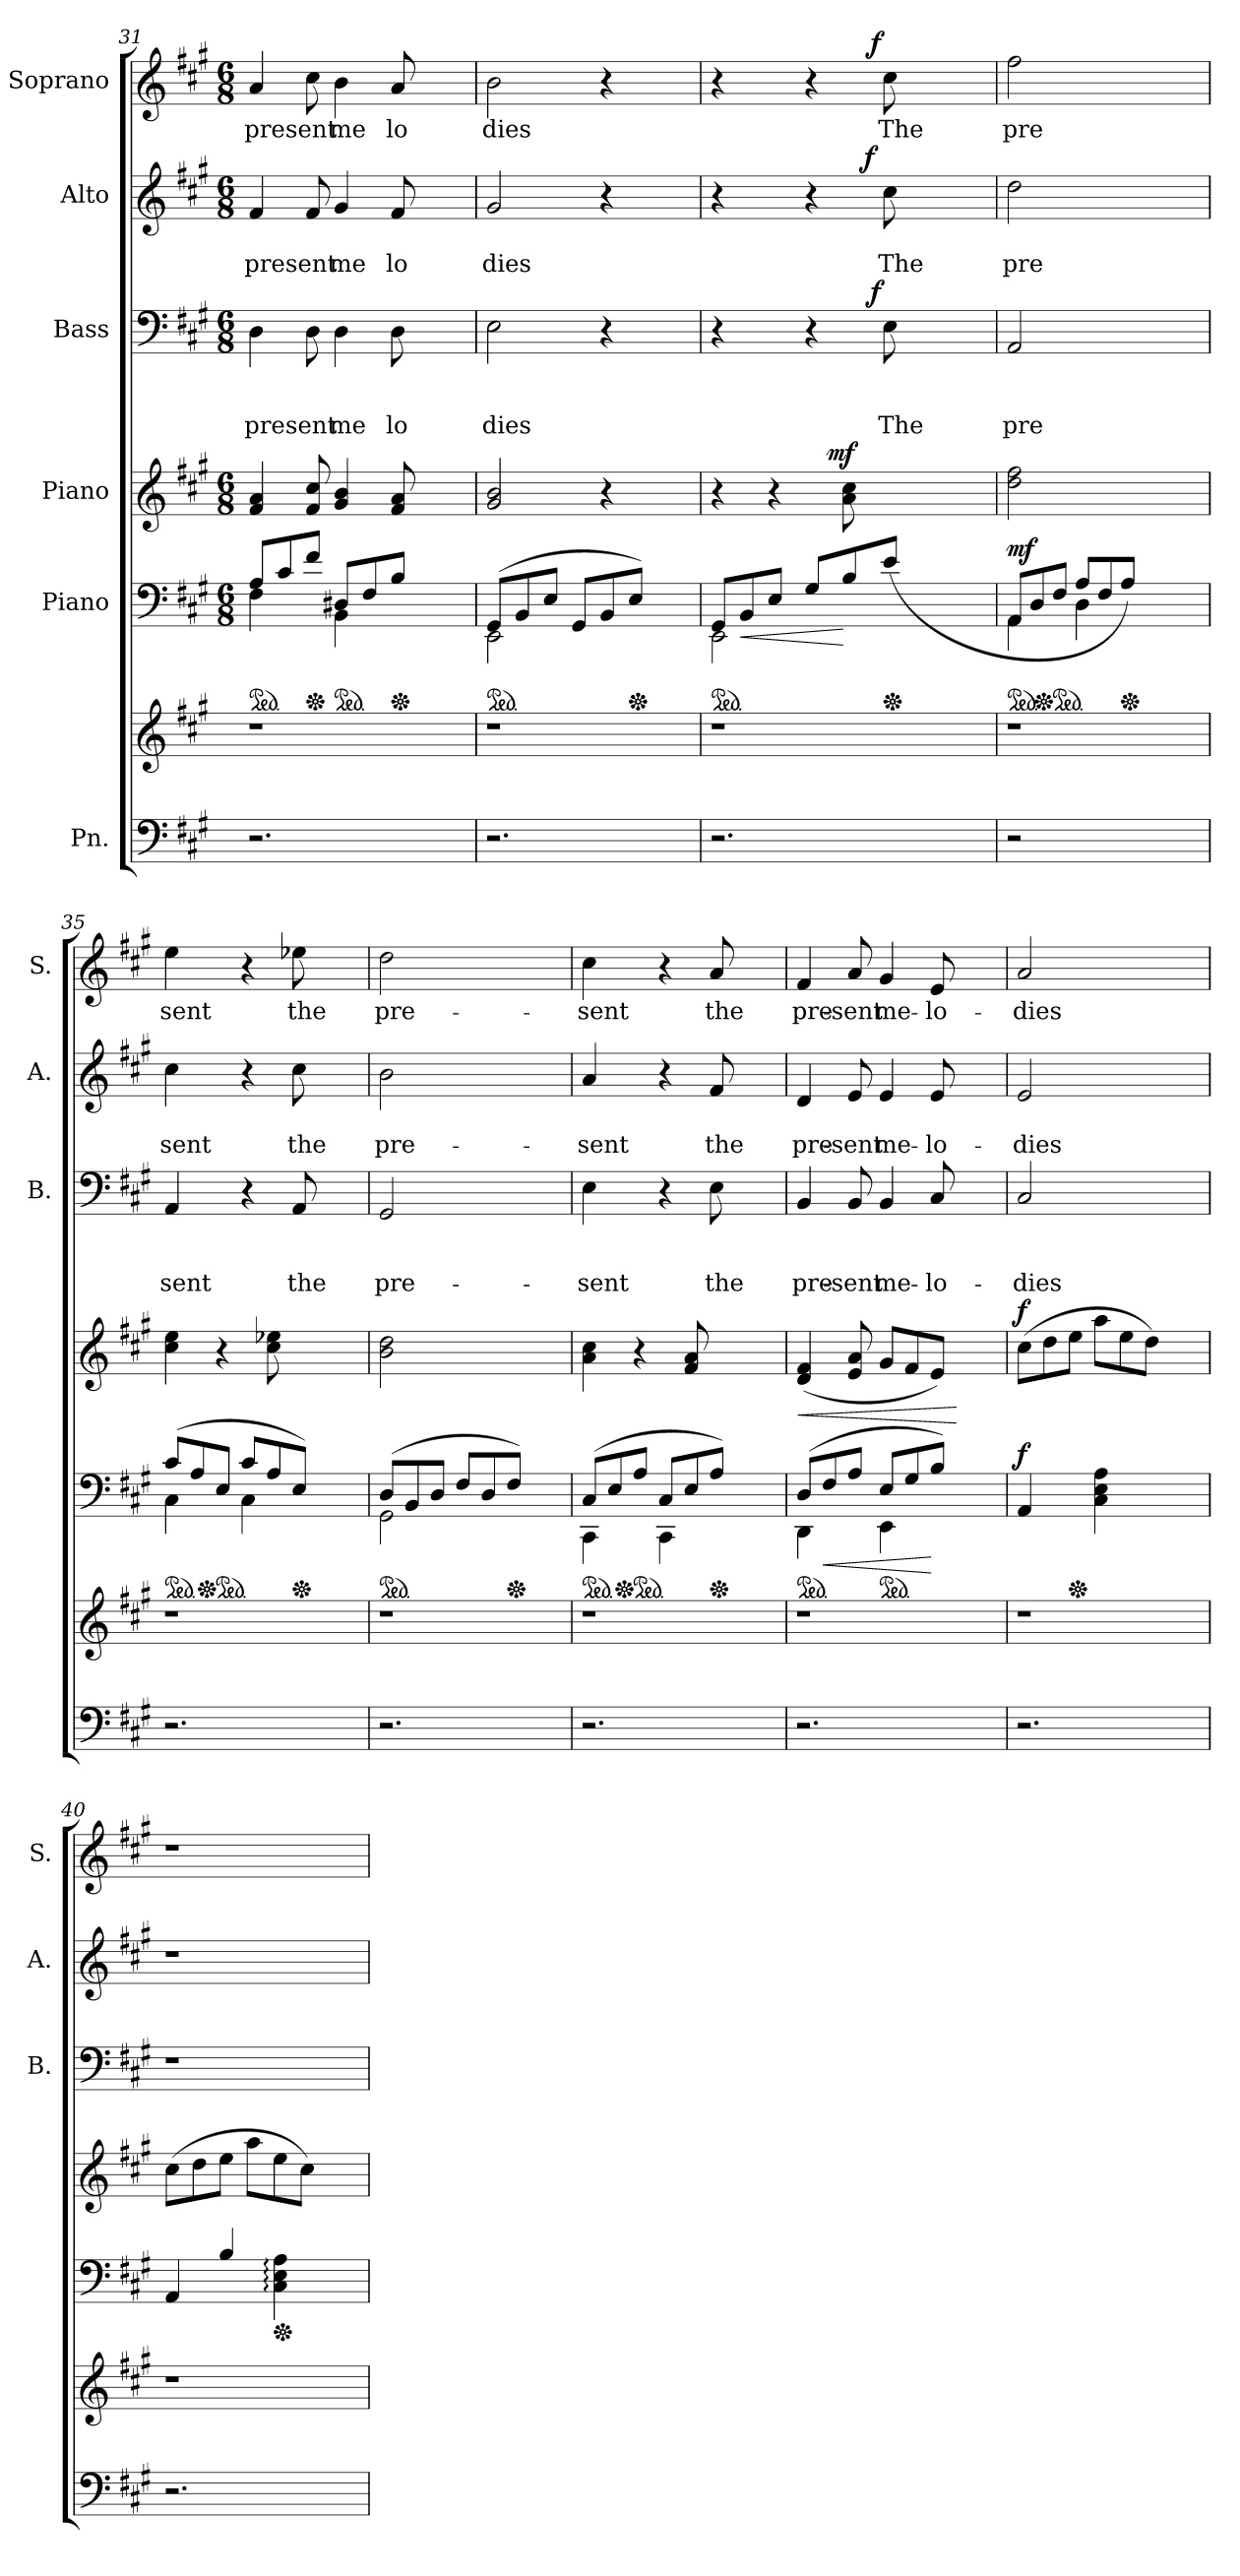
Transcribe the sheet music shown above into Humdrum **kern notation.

**kern	**kern	**kern	**dynam	**kern	**dynam	**kern	**text	**text	**text	**dynam	**kern	**text	**text	**dynam	**kern	**text	**dynam
*part6	*part6	*part5	*part5	*part4	*part4	*part3	*part3	*part3	*part3	*part3	*part2	*part2	*part2	*part2	*part1	*part1	*part1
*staff7	*staff6	*staff5	*staff5	*staff4	*staff4	*staff3	*staff3	*staff3	*staff3	*staff3	*staff2	*staff2	*staff2	*staff2	*staff1	*staff1	*staff1
*I"Pn.	*	*I"Piano	*	*I"Piano	*	*I"Bass	*	*	*	*	*I"Alto	*	*	*	*I"Soprano	*	*
*	*	*	*	*	*	*I'B.	*	*	*	*	*I'A.	*	*	*	*I'S.	*	*
!!LO:PB:g=z
*clefF4	*clefG2	*clefF4	*	*clefG2	*	*clefF4	*	*	*	*	*clefG2	*	*	*	*clefG2	*	*
*k[f#c#g#]	*k[f#c#g#]	*k[f#c#g#]	*	*k[f#c#g#]	*	*k[f#c#g#]	*	*	*	*	*k[f#c#g#]	*	*	*	*k[f#c#g#]	*	*
*A:	*A:	*A:	*	*A:	*	*A:	*	*	*	*	*A:	*	*	*	*A:	*	*
*	*	*M6/8	*	*M6/8	*	*M6/8	*	*	*	*	*M6/8	*	*	*	*M6/8	*	*
*	*	*ped	*	*	*	*	*	*	*	*	*	*	*	*	*	*	*
=31	=31	=31	=31	=31	=31	=31	=31	=31	=31	=31	=31	=31	=31	=31	=31	=31	=31
*	*	*^	*	*	*	*	*	*	*	*	*	*	*	*	*	*	*
!	!	!	!	!	!	!	!	!	!	!LO:LY:b	!	!	!	!LO:LY:b	!	!	!LO:LY:b	!
2.r	1r	8A/L	4F#\	.	4f#/ 4a/	.	4D\	.	.	pre	.	4f#/	.	pre	.	4a/	pre	.
.	.	8c#/	.	.	.	.	.	.	.	.	.	.	.	.	.	.	.	.
*	*	*Xped	*	*	*	*	*	*	*	*	*	*	*	*	*	*	*	*
!	!	!	!	!	!	!	!	!	!	!LO:LY:b	!	!	!	!LO:LY:b	!	!	!LO:LY:b	!
.	.	8f#/J	8ryy	.	8f#/ 8cc#/	.	8D\	.	.	sent	.	8f#/	.	sent	.	8cc#\	sent	.
*	*	*ped	*	*	*	*	*	*	*	*	*	*	*	*	*	*	*	*
!	!	!	!	!	!	!	!	!	!	!LO:LY:b	!	!	!	!LO:LY:b	!	!	!LO:LY:b	!
.	.	8D#X/L	4BB\	.	4g#/ 4b/	.	4D\	.	.	me	.	4g#/	.	me	.	4b\	me	.
.	.	8F#/	.	.	.	.	.	.	.	.	.	.	.	.	.	.	.	.
*	*	*Xped	*	*	*	*	*	*	*	*	*	*	*	*	*	*	*	*
!	!	!	!	!	!	!	!	!	!	!LO:LY:b:rj	!	!	!	!LO:LY:b:rj	!	!	!LO:LY:b:rj	!
.	.	8B/J	4ryy	.	8f#/ 8a/	.	8D\	.	.	lo	.	8f#/	.	lo	.	8a/	lo	.
4ryy	.	4ryy	.	.	4ryy	.	4ryy	.	.	.	.	4ryy	.	.	.	4ryy	.	.
.	.	.	8ryy	.	.	.	.	.	.	.	.	.	.	.	.	.	.	.
=32	=32	=32	=32	=32	=32	=32	=32	=32	=32	=32	=32	=32	=32	=32	=32	=32	=32	=32
*	*	*ped	*	*	*	*	*	*	*	*	*	*	*	*	*	*	*	*
!	!	!	!	!	!	!	!	!	!	!LO:LY:b	!	!	!	!LO:LY:b	!	!	!LO:LY:b	!
2.r	1r	(>8GG#/L	2EE\	.	2g#/ 2b/	.	2E\	.	.	dies	.	2g#/	.	dies	.	2b\	dies	.
.	.	8BB/	.	.	.	.	.	.	.	.	.	.	.	.	.	.	.	.
.	.	8E/J	.	.	.	.	.	.	.	.	.	.	.	.	.	.	.	.
.	.	8GG#/L	.	.	.	.	.	.	.	.	.	.	.	.	.	.	.	.
.	.	8BB/	4ryy	.	4r	.	4r	.	.	.	.	4r	.	.	.	4r	.	.
*	*	*Xped	*	*	*	*	*	*	*	*	*	*	*	*	*	*	*	*
.	.	8E/J)	.	.	.	.	.	.	.	.	.	.	.	.	.	.	.	.
4ryy	.	4ryy	4ryy	.	4ryy	.	4ryy	.	.	.	.	4ryy	.	.	.	4ryy	.	.
=33	=33	=33	=33	=33	=33	=33	=33	=33	=33	=33	=33	=33	=33	=33	=33	=33	=33	=33
*	*	*ped	*	*	*	*	*	*	*	*	*	*	*	*	*	*	*	*
*	*	*	*	*	*^	*	*^	*	*	*	*	*^	*	*	*	*^	*	*
2.r	1r	8GG#/L	(>2EE\	.	4r	3ryy	.	4r	2ryy	.	.	.	.	4r	3..ryy	.	.	.	4r	2ryy	.	.
!	!	!	!	!LO:HP:b	!	!	!	!	!	!	!	!	!	!	!	!	!	!	!	!	!	!
.	.	8BB/	.	<	.	.	.	.	.	.	.	.	.	.	.	.	.	.	.	.	.	.
.	.	8E/J	.	.	4r	.	.	8ryy	.	.	.	.	.	8ryy	.	.	.	.	8ryy	.	.	.
.	.	.	.	.	.	12.ryy	.	.	.	.	.	.	.	.	.	.	.	.	.	.	.	.
.	.	8G#/L	.	.	.	.	.	4r	.	.	.	.	.	4r	.	.	.	.	4r	.	.	.
!	!	!	!	!	!	!	!LO:DY:a	!	!	!	!	!	!	!	!	!	!	!	!	!	!	!
.	.	.	.	.	.	3ryy	mf	.	.	.	.	.	.	.	.	.	.	.	.	.	.	.
.	.	8B/	4ryy	[	8a\ 8cc#\	.	.	.	16.ryy	.	.	.	.	.	.	.	.	.	.	16.ryy	.	.
!	!	!	!	!	!	!	!	!	!	!	!	!	!	!	!	!	!	!LO:DY:a	!	!	!	!
.	.	.	.	.	.	.	.	.	.	.	.	.	.	.	3ryy	.	.	f	.	.	.	.
!	!	!	!	!	!	!	!	!	!	!	!	!	!LO:DY:a	!	!	!	!	!	!	!	!	!LO:DY:a
.	.	.	.	.	.	.	.	.	4ryy	.	.	.	f	.	.	.	.	.	.	4ryy	.	f
*	*	*Xped	*	*	*	*	*	*	*	*	*	*	*	*	*	*	*	*	*	*	*	*
!	!	!	!	!	!	!	!	!	!	!	!	!LO:LY:b	!	!	!	!	!LO:LY:b	!	!	!	!LO:LY:b	!
.	.	(8e/J	.	.	4.ryy	.	.	8E\	.	.	.	The	.	8cc#\	.	.	The	.	8cc#\	.	The	.
4ryy	.	4ryy	4ryy	.	.	.	.	4ryy	.	.	.	.	.	4ryy	.	.	.	.	4ryy	.	.	.
.	.	.	.	.	.	6ryy	.	.	.	.	.	.	.	.	.	.	.	.	.	.	.	.
.	.	.	.	.	.	.	.	.	8ryy	.	.	.	.	.	.	.	.	.	.	8ryy	.	.
.	.	.	.	.	.	.	.	.	.	.	.	.	.	.	12ryy	.	.	.	.	.	.	.
.	.	.	.	.	.	24ryy	.	.	.	.	.	.	.	.	.	.	.	.	.	.	.	.
.	.	.	.	.	.	.	.	.	32ryy	.	.	.	.	.	.	.	.	.	.	32ryy	.	.
*	*	*	*	*	*v	*v	*	*	*	*	*	*	*	*v	*v	*	*	*	*v	*v	*	*
*	*	*	*	*	*	*	*v	*v	*	*	*	*	*	*	*	*	*	*	*
=34	=34	=34	=34	=34	=34	=34	=34	=34	=34	=34	=34	=34	=34	=34	=34	=34	=34	=34
*	*	*ped	*	*	*	*	*	*	*	*	*	*	*	*	*	*	*	*
*	*	*Xtuplet	*	*	*	*	*	*	*	*	*	*	*	*	*	*	*	*
*	*	*	*	*	*^	*	*^	*	*	*	*	*^	*	*	*	*^	*	*
!	!	!	!	!LO:DY:a	!	!	!	!	!	!	!	!LO:LY:b	!	!	!	!	!LO:LY:b	!	!	!	!LO:LY:b	!
*	*	*	*	*	*v	*v	*	*	*	*	*	*	*	*v	*v	*	*	*	*v	*v	*	*
*	*	*	*	*	*	*	*v	*v	*	*	*	*	*	*	*	*	*	*	*
2r	1r	12AA/L	4AA\	mf	2dd\ 2ff#\	.	2AA/	.	.	pre	.	2dd\	.	pre	.	2ff#\	pre	.
.	.	12D/	.	.	.	.	.	.	.	.	.	.	.	.	.	.	.	.
*	*	*Xped	*	*	*	*	*	*	*	*	*	*	*	*	*	*	*	*
*	*	*ped	*	*	*	*	*	*	*	*	*	*	*	*	*	*	*	*
.	.	12F#/J	.	.	.	.	.	.	.	.	.	.	.	.	.	.	.	.
.	.	12A/L	4D\	.	.	.	.	.	.	.	.	.	.	.	.	.	.	.
.	.	12F#/	.	.	.	.	.	.	.	.	.	.	.	.	.	.	.	.
*	*	*Xped	*	*	*	*	*	*	*	*	*	*	*	*	*	*	*	*
.	.	12A/J)	.	.	.	.	.	.	.	.	.	.	.	.	.	.	.	.
2ryy	.	2ryy	2ryy	.	2ryy	.	2ryy	.	.	.	.	2ryy	.	.	.	2ryy	.	.
=35	=35	=35	=35	=35	=35	=35	=35	=35	=35	=35	=35	=35	=35	=35	=35	=35	=35	=35
*	*	*ped	*	*	*	*	*	*	*	*	*	*	*	*	*	*	*	*
!	!	!	!	!	!	!	!	!	!	!LO:LY:b	!	!	!	!LO:LY:b	!	!	!LO:LY:b	!
2.r	1r	(>8c#/L	4C#\	.	4cc#\ 4ee\	.	4AA/	.	.	sent	.	4cc#\	.	sent	.	4ee\	sent	.
.	.	8A/	.	.	.	.	.	.	.	.	.	.	.	.	.	.	.	.
*	*	*Xped	*	*	*	*	*	*	*	*	*	*	*	*	*	*	*	*
*	*	*ped	*	*	*	*	*	*	*	*	*	*	*	*	*	*	*	*
.	.	8E/J	8ryy	.	4r	.	8ryy	.	.	.	.	8ryy	.	.	.	8ryy	.	.
.	.	8c#/L	4C#\	.	.	.	4r	.	.	.	.	4r	.	.	.	4r	.	.
.	.	8A/	.	.	8cc#\ 8ee-X\	.	.	.	.	.	.	.	.	.	.	.	.	.
*	*	*Xped	*	*	*	*	*	*	*	*	*	*	*	*	*	*	*	*
!	!	!	!	!	!	!	!	!	!	!LO:LY:b	!	!	!	!LO:LY:b	!	!	!LO:LY:b	!
.	.	8E/J)	4ryy	.	4.ryy	.	8AA/	.	.	the	.	8cc#\	.	the	.	8ee-X\	the	.
4ryy	.	4ryy	.	.	.	.	4ryy	.	.	.	.	4ryy	.	.	.	4ryy	.	.
.	.	.	8ryy	.	.	.	.	.	.	.	.	.	.	.	.	.	.	.
!!LO:LB:g=z
=36	=36	=36	=36	=36	=36	=36	=36	=36	=36	=36	=36	=36	=36	=36	=36	=36	=36	=36
*	*	*ped	*	*	*	*	*	*	*	*	*	*	*	*	*	*	*	*
!	!	!	!	!	!	!	!	!	!	!LO:LY:b	!	!	!	!LO:LY:b	!	!	!LO:LY:b	!
2.r	1r	(>8D/L	2GG#\	.	2b\ 2dd\	.	2GG#/	.	.	pre-	.	2b\	.	pre-	.	2dd\	pre-	.
.	.	8BB/	.	.	.	.	.	.	.	.	.	.	.	.	.	.	.	.
.	.	8D/J	.	.	.	.	.	.	.	.	.	.	.	.	.	.	.	.
.	.	8F#/L	.	.	.	.	.	.	.	.	.	.	.	.	.	.	.	.
.	.	8D/	4ryy	.	2ryy	.	2ryy	.	.	.	.	2ryy	.	.	.	2ryy	.	.
*	*	*Xped	*	*	*	*	*	*	*	*	*	*	*	*	*	*	*	*
.	.	8F#/J)	.	.	.	.	.	.	.	.	.	.	.	.	.	.	.	.
4ryy	.	4ryy	4ryy	.	.	.	.	.	.	.	.	.	.	.	.	.	.	.
=37	=37	=37	=37	=37	=37	=37	=37	=37	=37	=37	=37	=37	=37	=37	=37	=37	=37	=37
*	*	*ped	*	*	*	*	*	*	*	*	*	*	*	*	*	*	*	*
!	!	!	!	!	!	!	!	!	!	!LO:LY:b	!	!	!	!LO:LY:b	!	!	!LO:LY:b	!
2.r	1r	(>8C#/L	4CC#\	.	4a\ 4cc#\	.	4E\	.	.	-sent	.	4a/	.	-sent	.	4cc#\	-sent	.
.	.	8E/	.	.	.	.	.	.	.	.	.	.	.	.	.	.	.	.
*	*	*Xped	*	*	*	*	*	*	*	*	*	*	*	*	*	*	*	*
*	*	*ped	*	*	*	*	*	*	*	*	*	*	*	*	*	*	*	*
.	.	8A/J	8ryy	.	4r	.	8ryy	.	.	.	.	8ryy	.	.	.	8ryy	.	.
.	.	8C#/L	4CC#\	.	.	.	4r	.	.	.	.	4r	.	.	.	4r	.	.
.	.	8E/	.	.	8f#/ 8a/	.	.	.	.	.	.	.	.	.	.	.	.	.
*	*	*Xped	*	*	*	*	*	*	*	*	*	*	*	*	*	*	*	*
!	!	!	!	!	!	!	!	!	!	!LO:LY:b	!	!	!	!LO:LY:b	!	!	!LO:LY:b	!
.	.	8A/J)	4ryy	.	4.ryy	.	8E\	.	.	the	.	8f#/	.	the	.	8a/	the	.
4ryy	.	4ryy	.	.	.	.	4ryy	.	.	.	.	4ryy	.	.	.	4ryy	.	.
.	.	.	8ryy	.	.	.	.	.	.	.	.	.	.	.	.	.	.	.
=38	=38	=38	=38	=38	=38	=38	=38	=38	=38	=38	=38	=38	=38	=38	=38	=38	=38	=38
*	*	*ped	*	*	*	*	*	*	*	*	*	*	*	*	*	*	*	*
!	!	!	!	!	!	!LO:HP:b	!	!	!	!LO:LY:b	!	!	!	!LO:LY:b	!	!	!LO:LY:b	!
2.r	1r	(>8D/L	4DD\	.	(<4d/ 4f#/	<	4BB/	.	.	pre-	.	4d/	.	pre-	.	4f#/	pre-	.
!	!	!	!	!LO:HP:b	!	!	!	!	!	!	!	!	!	!	!	!	!	!
.	.	8F#/	.	<	.	.	.	.	.	.	.	.	.	.	.	.	.	.
!	!	!	!	!	!	!	!	!	!	!LO:LY:b	!	!	!	!LO:LY:b	!	!	!LO:LY:b	!
.	.	8A/J	8ryy	.	8e/ 8a/	.	8BB/	.	.	-sent	.	8e/	.	-sent	.	8a/	-sent	.
*	*	*ped	*	*	*	*	*	*	*	*	*	*	*	*	*	*	*	*
!	!	!	!	!	!	!	!	!	!	!LO:LY:b	!	!	!	!LO:LY:b	!	!	!LO:LY:b	!
.	.	8E/L	4EE\	.	8g#/L	.	4BB/	.	.	me-	.	4e/	.	me-	.	4g#/	me-	.
.	.	8G#/	.	.	8f#/	.	.	.	.	.	.	.	.	.	.	.	.	.
!	!	!	!	!	!	!	!	!	!	!LO:LY:b:rj	!	!	!	!LO:LY:b:rj	!	!	!LO:LY:b:rj	!
.	.	8B/J)	4ryy	[	8e/J)	.	8C#/	.	.	-lo-	.	8e/	.	-lo-	.	8e/	-lo-	.
4ryy	.	4ryy	.	.	4ryy	[	4ryy	.	.	.	.	4ryy	.	.	.	4ryy	.	.
.	.	.	8ryy	.	.	.	.	.	.	.	.	.	.	.	.	.	.	.
=39	=39	=39	=39	=39	=39	=39	=39	=39	=39	=39	=39	=39	=39	=39	=39	=39	=39	=39
!	!	!	!	!LO:DY:a	!	!LO:DY:a	!	!	!	!LO:LY:b	!	!	!	!LO:LY:b	!	!	!LO:LY:b	!
*	*	*v	*v	*	*	*	*	*	*	*	*	*	*	*	*	*	*	*
2.r	1r	4AA/	f	(>8cc#\L	f	2C#/	.	.	-dies	.	2e/	.	-dies	.	2a/	-dies	.
.	.	.	.	8dd\	.	.	.	.	.	.	.	.	.	.	.	.	.
*	*	*Xped	*	*	*	*	*	*	*	*	*	*	*	*	*	*	*
.	.	8ryy	.	8ee\J	.	.	.	.	.	.	.	.	.	.	.	.	.
.	.	4C#\ 4E\ 4A\	.	8aa\L	.	.	.	.	.	.	.	.	.	.	.	.	.
.	.	.	.	8ee\	.	2ryy	.	.	.	.	2ryy	.	.	.	2ryy	.	.
.	.	4.ryy	.	8dd\J)	.	.	.	.	.	.	.	.	.	.	.	.	.
4ryy	.	.	.	4ryy	.	.	.	.	.	.	.	.	.	.	.	.	.
=40	=40	=40	=40	=40	=40	=40	=40	=40	=40	=40	=40	=40	=40	=40	=40	=40	=40
!	!	!	!	!	!	!LO:N:vis=1	!	!	!	!	!LO:N:vis=1	!	!	!	!LO:N:vis=1	!	!
2.r	1r	4AA/	.	(>8cc#\L	.	2.r	.	.	.	.	2.r	.	.	.	2.r	.	.
.	.	.	.	8dd\	.	.	.	.	.	.	.	.	.	.	.	.	.
!	!	!LO:N:head=solid	!	!	!	!	!	!	!	!	!	!	!	!	!	!	!
.	.	4B/	.	8ee\J	.	.	.	.	.	.	.	.	.	.	.	.	.
.	.	.	.	8aa\L	.	.	.	.	.	.	.	.	.	.	.	.	.
*	*	*Xped	*	*	*	*	*	*	*	*	*	*	*	*	*	*	*
.	.	4C#\: 4E\: 4A\:	.	8ee\	.	.	.	.	.	.	.	.	.	.	.	.	.
.	.	.	.	8cc#\J)	.	.	.	.	.	.	.	.	.	.	.	.	.
4ryy	.	4ryy	.	4ryy	.	4ryy	.	.	.	.	4ryy	.	.	.	4ryy	.	.
=	=	=	=	=	=	=	=	=	=	=	=	=	=	=	=	=	=
*-	*-	*-	*-	*-	*-	*-	*-	*-	*-	*-	*-	*-	*-	*-	*-	*-	*-
